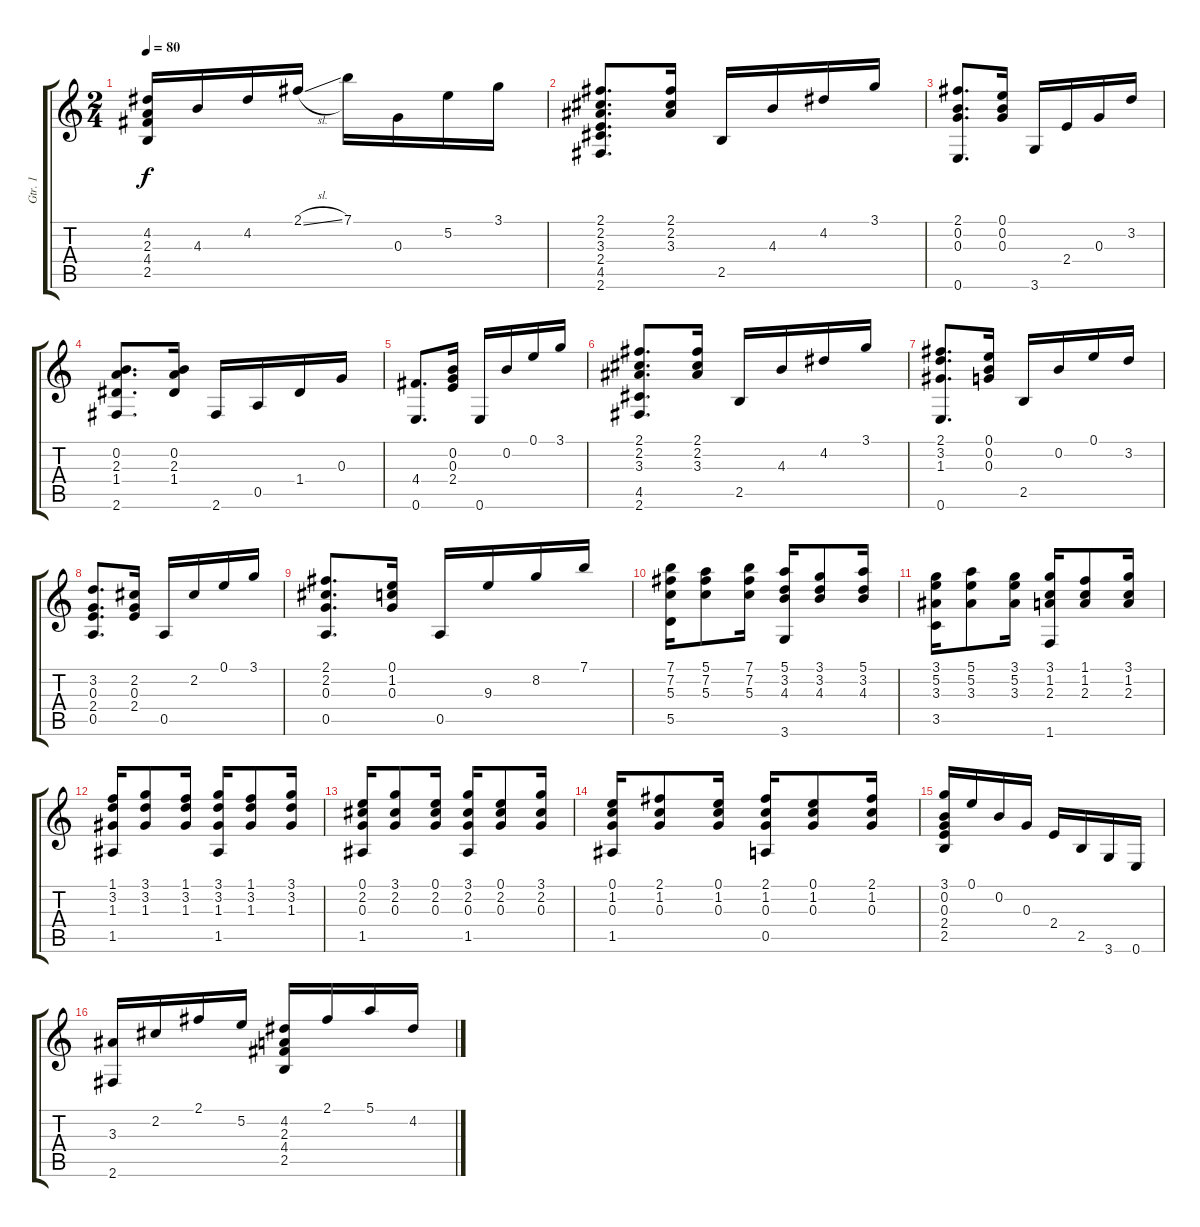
\track ("Gtr. 1" "Gtr. 1") {instrument acousticguitarnylon}
\staff {score tabs}
\tuning (E4 B3 G3 D3 A2 E2) {hide}
\ts (2 4)
\tempo 80
\clef g2
\ks c
(4.2 2.3 4.4 2.5).16{dy f} 4.3.16 4.2.16 2.1{sl}.16 7.1.16 0.3.16 5.2.16 3.1.16 |
(2.1 2.2 3.3 2.4 4.5 2.6).8{d} (2.1 2.2 3.3).16 2.5.16 4.3.16 4.2.16 3.1.16 |
(2.1 0.2 0.3 0.6).8{d} (0.1 0.2 0.3).16 3.6.16 2.4.16 0.3.16 3.2.16 |
(0.2 2.3 1.4 2.6).8{d} (0.2 2.3 1.4).16 2.6.16 0.5.16 1.4.16 0.3.16 |
(4.4 0.6).8{d} (0.2 0.3 2.4).16 0.6.16 0.2.16 0.1.16 3.1.16 |
(2.1 2.2 3.3 4.5 2.6).8{d} (2.1 2.2 3.3).16 2.5.16 4.3.16 4.2.16 3.1.16 |
(2.1 3.2 1.3 0.6).8{d} (0.1 0.2 0.3).16 2.5.16 0.2.16 0.1.16 3.2.16 |
(3.2 0.3 2.4 0.5).8{d} (2.2 0.3 2.4).16 0.5.16 2.2.16 0.1.16 3.1.16 |
(2.1 2.2 0.3 0.5).8{d} (0.1 1.2 0.3).16 0.5.16 9.3.16 8.2.16 7.1.16 |
(7.1 7.2 5.3 5.5).16 (5.1 7.2 5.3).8 (7.1 7.2 5.3).16 (5.1 3.2 4.3 3.6).16 (3.1 3.2 4.3).8 (5.1 3.2 4.3).16 |
(3.1 5.2 3.3 3.5).16 (5.1 5.2 3.3).8 (3.1 5.2 3.3).16 (3.1 1.2 2.3 1.6).16 (1.1 1.2 2.3).8 (3.1 1.2 2.3).16 |
(1.1 3.2 1.3 1.5).16 (3.1 3.2 1.3).8 (1.1 3.2 1.3).16 (3.1 3.2 1.3 1.5).16 (1.1 3.2 1.3).8 (3.1 3.2 1.3).16 |
(0.1 2.2 0.3 1.5).16 (3.1 2.2 0.3).8 (0.1 2.2 0.3).16 (3.1 2.2 0.3 1.5).16 (0.1 2.2 0.3).8 (3.1 2.2 0.3).16 |
(0.1 1.2 0.3 1.5).16 (2.1 1.2 0.3).8 (0.1 1.2 0.3).16 (2.1 1.2 0.3 0.5).16 (0.1 1.2 0.3).8 (2.1 1.2 0.3).16 |
(3.1 0.2 0.3 2.4 2.5).16 0.1.16 0.2.16 0.3.16 2.4.16 2.5.16 3.6.16 0.6.16 |
(3.3 2.6).16 2.2.16 2.1.16 5.2.16 (4.2 2.3 4.4 2.5).16 2.1.16 5.1.16 4.2.16
